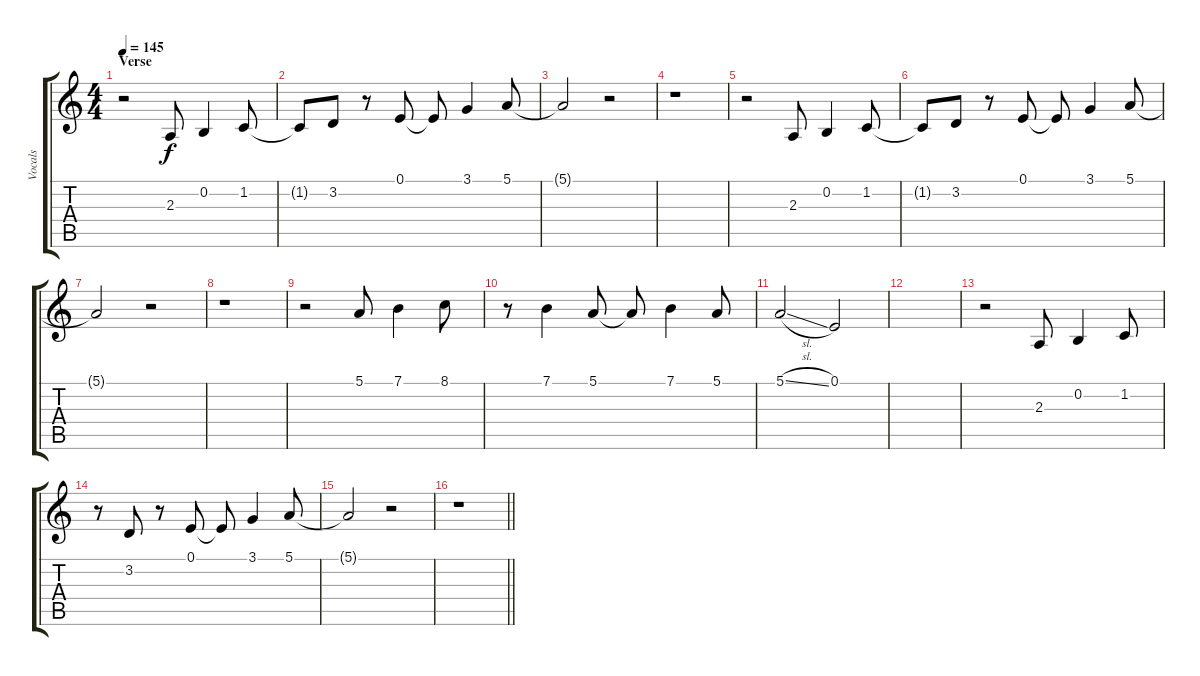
\track ("Vocals" "Vocals") {instrument altosax}
\staff {score tabs}
\tuning (E4 B3 G3 D3 A2 E2) {hide}
\ts (4 4)
\section ("" "Verse")
\tempo 145
\clef g2
\ks c
r.2{dy f} 2.3.8 0.2.4 1.2.8 |
1.2{t}.8 3.2.8 r.8 0.1.8 0.1{t}.8 3.1.4 5.1.8 |
5.1{t}.2 r.2 |
r.1 |
r.2 2.3.8 0.2.4 1.2.8 |
1.2{t}.8 3.2.8 r.8 0.1.8 0.1{t}.8 3.1.4 5.1.8 |
5.1{t}.2 r.2 |
r.1 |
r.2 5.1.8 7.1.4 8.1.8 |
r.8 7.1.4 5.1.8 5.1{t}.8 7.1.4 5.1.8 |
5.1{sl}.2 0.1.2 |
|
r.2 2.3.8 0.2.4 1.2.8 |
r.8 3.2.8 r.8 0.1.8 0.1{t}.8 3.1.4 5.1.8 |
5.1{t}.2 r.2 |
\barLineRight lightlight
r.1
